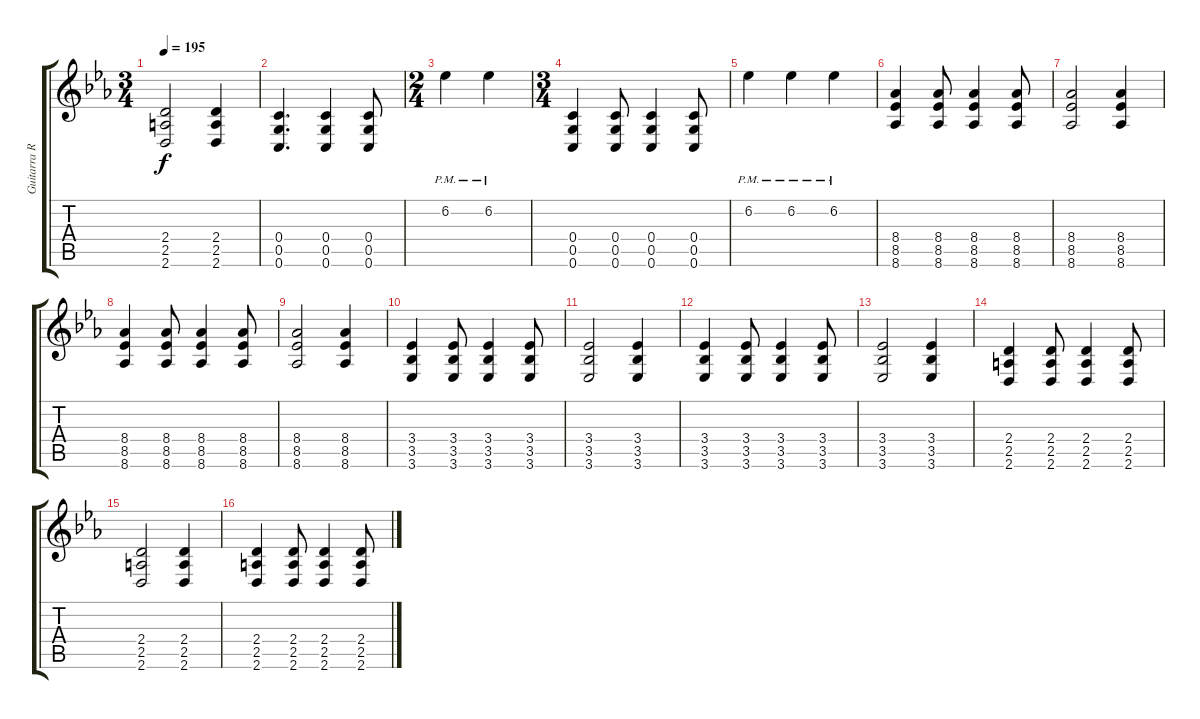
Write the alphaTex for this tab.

\track ("Guitarra Rítmica" "Guitarra R") {instrument distortionguitar}
\staff {score tabs}
\tuning (D4 A3 F3 C3 G2 C2) {hide}
\ts (3 4)
\tempo 195
\clef g2
\ks eb
(2.4 2.5 2.6).2{dy f} (2.4 2.5 2.6).4 |
(0.4 0.5 0.6).4{d} (0.4 0.5 0.6).4 (0.4 0.5 0.6).8 |
\ts (2 4)
6.2{pm}.4 6.2{pm}.4 |
\ts (3 4)
(0.4 0.5 0.6).4 (0.4 0.5 0.6).8 (0.4 0.5 0.6).4 (0.4 0.5 0.6).8 |
6.2{pm}.4 6.2{pm}.4 6.2{pm}.4 |
(8.4 8.5 8.6).4 (8.4 8.5 8.6).8 (8.4 8.5 8.6).4 (8.4 8.5 8.6).8 |
(8.4 8.5 8.6).2 (8.4 8.5 8.6).4 |
(8.4 8.5 8.6).4 (8.4 8.5 8.6).8 (8.4 8.5 8.6).4 (8.4 8.5 8.6).8 |
(8.4 8.5 8.6).2 (8.4 8.5 8.6).4 |
(3.4 3.5 3.6).4 (3.4 3.5 3.6).8 (3.4 3.5 3.6).4 (3.4 3.5 3.6).8 |
(3.4 3.5 3.6).2 (3.4 3.5 3.6).4 |
(3.4 3.5 3.6).4 (3.4 3.5 3.6).8 (3.4 3.5 3.6).4 (3.4 3.5 3.6).8 |
(3.4 3.5 3.6).2 (3.4 3.5 3.6).4 |
(2.4 2.5 2.6).4 (2.4 2.5 2.6).8 (2.4 2.5 2.6).4 (2.4 2.5 2.6).8 |
(2.4 2.5 2.6).2 (2.4 2.5 2.6).4 |
(2.4 2.5 2.6).4 (2.4 2.5 2.6).8 (2.4 2.5 2.6).4 (2.4 2.5 2.6).8
